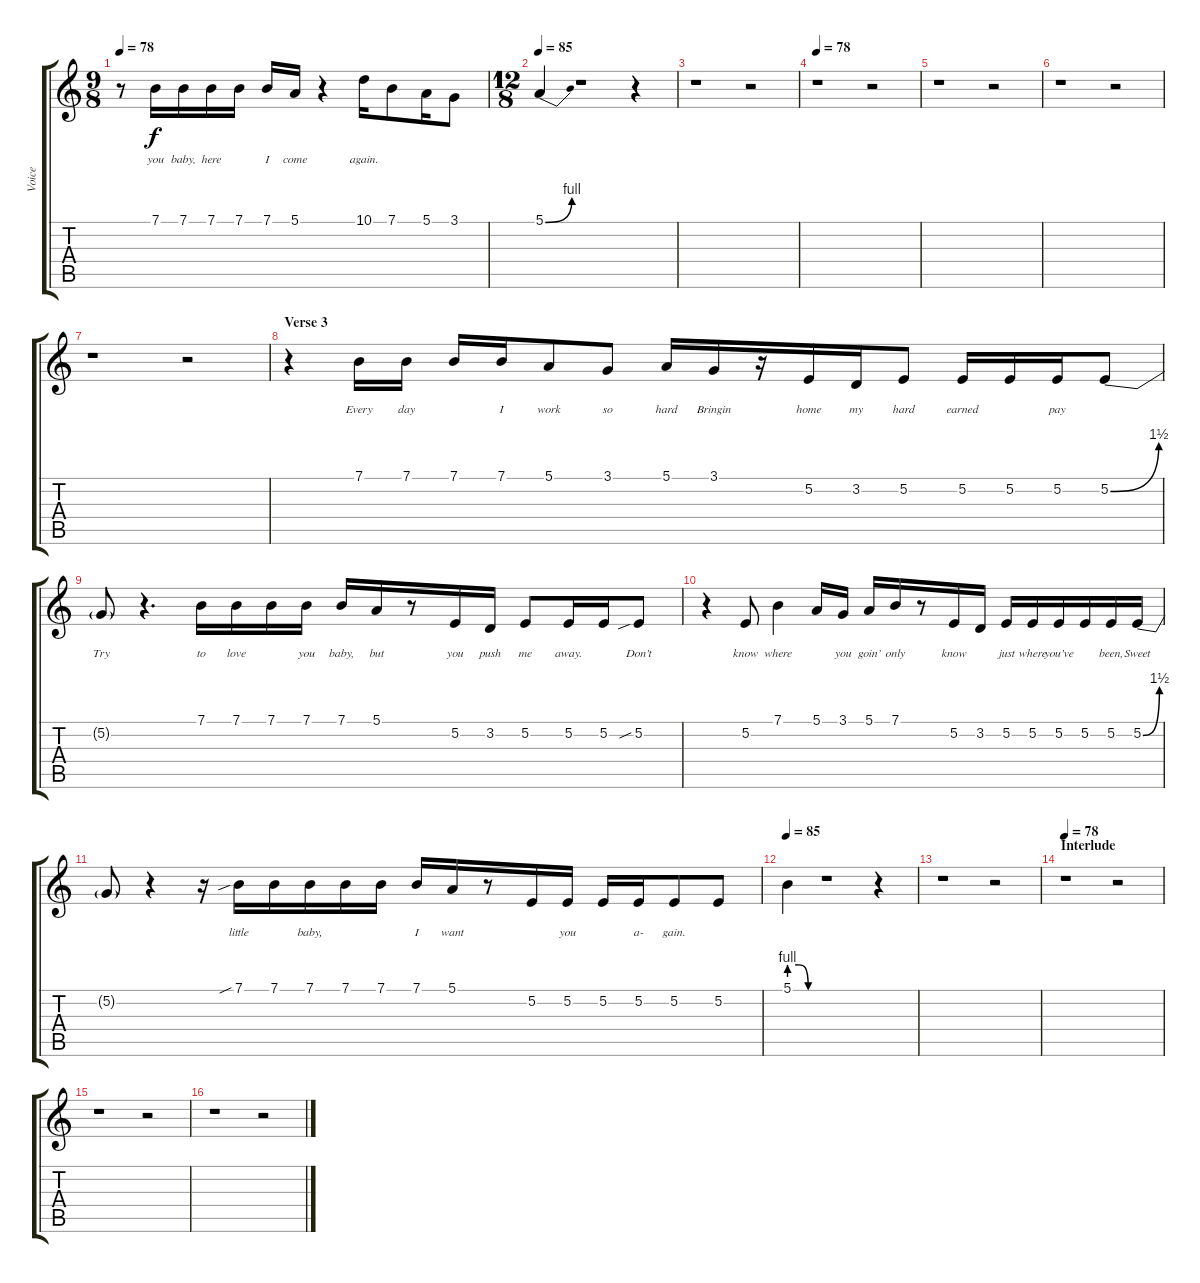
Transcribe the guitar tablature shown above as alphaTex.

\track ("Voice" "Voice") {instrument altosax}
\staff {score tabs}
\tuning (E4 B3 G3 D3 A2 E2) {hide}
\ts (9 8)
\tempo 78
\clef g2
\ks c
r.8{dy f} 7.1.16{lyrics (0 "") lyrics (1 "you") lyrics (2 "") lyrics (3 "") lyrics (4 "")} 7.1.16{lyrics (0 "") lyrics (1 "baby,") lyrics (2 "") lyrics (3 "") lyrics (4 "")} 7.1.16{lyrics (0 "") lyrics (1 "here") lyrics (2 "") lyrics (3 "") lyrics (4 "")} 7.1.16{lyrics (0 "") lyrics (1 "") lyrics (2 "") lyrics (3 "") lyrics (4 "")} 7.1.16{lyrics (0 "") lyrics (1 "I") lyrics (2 "") lyrics (3 "") lyrics (4 "")} 5.1.16{lyrics (0 "") lyrics (1 "come") lyrics (2 "") lyrics (3 "") lyrics (4 "")} r.4 10.1.16{lyrics (0 "") lyrics (1 "again.") lyrics (2 "") lyrics (3 "") lyrics (4 "")} 7.1.8 5.1.16 3.1.8 |
\ts (12 8)
\tempo 85
5.1{be (bend 0 0 60 4)}.4 r.1 r.4 |
r.1 r.2 |
\tempo 78
r.1 r.2 |
r.1 r.2 |
r.1 r.2 |
r.1 r.2 |
\section ("" "Verse 3")
r.4 7.1.16{lyrics (0 "") lyrics (1 "") lyrics (2 "Every") lyrics (3 "") lyrics (4 "")} 7.1.16{lyrics (0 "") lyrics (1 "") lyrics (2 "day") lyrics (3 "") lyrics (4 "")} 7.1.16{lyrics (0 "") lyrics (1 "") lyrics (2 "") lyrics (3 "") lyrics (4 "")} 7.1.16{lyrics (0 "") lyrics (1 "") lyrics (2 "I") lyrics (3 "") lyrics (4 "")} 5.1.8{lyrics (0 "") lyrics (1 "") lyrics (2 "work") lyrics (3 "") lyrics (4 "")} 3.1.8{lyrics (0 "") lyrics (1 "") lyrics (2 "so") lyrics (3 "") lyrics (4 "")} 5.1.16{lyrics (0 "") lyrics (1 "") lyrics (2 "hard") lyrics (3 "") lyrics (4 "")} 3.1.16{lyrics (0 "") lyrics (1 "") lyrics (2 "Bringin") lyrics (3 "") lyrics (4 "")} r.16 5.2.16{lyrics (0 "") lyrics (1 "") lyrics (2 "home") lyrics (3 "") lyrics (4 "")} 3.2.16{lyrics (0 "") lyrics (1 "") lyrics (2 "my") lyrics (3 "") lyrics (4 "")} 5.2.8{lyrics (0 "") lyrics (1 "") lyrics (2 "hard") lyrics (3 "") lyrics (4 "")} 5.2.16{lyrics (0 "") lyrics (1 "") lyrics (2 "earned") lyrics (3 "") lyrics (4 "")} 5.2.16{lyrics (0 "") lyrics (1 "") lyrics (2 "") lyrics (3 "") lyrics (4 "")} 5.2.16{lyrics (0 "") lyrics (1 "") lyrics (2 "pay") lyrics (3 "") lyrics (4 "")} 5.2{be (bend 0 0 60 6)}.8{lyrics (0 "") lyrics (1 "") lyrics (2 "") lyrics (3 "") lyrics (4 "")} |
5.2{t}.8{lyrics (0 "") lyrics (1 "") lyrics (2 "Try") lyrics (3 "") lyrics (4 "")} r.4{d} 7.1.16{lyrics (0 "") lyrics (1 "") lyrics (2 "to") lyrics (3 "") lyrics (4 "")} 7.1.16{lyrics (0 "") lyrics (1 "") lyrics (2 "love") lyrics (3 "") lyrics (4 "")} 7.1.16{lyrics (0 "") lyrics (1 "") lyrics (2 "") lyrics (3 "") lyrics (4 "")} 7.1.16{lyrics (0 "") lyrics (1 "") lyrics (2 "you") lyrics (3 "") lyrics (4 "")} 7.1.16{lyrics (0 "") lyrics (1 "") lyrics (2 "baby,") lyrics (3 "") lyrics (4 "")} 5.1.16{lyrics (0 "") lyrics (1 "") lyrics (2 "but") lyrics (3 "") lyrics (4 "")} r.8 5.2.16{lyrics (0 "") lyrics (1 "") lyrics (2 "you") lyrics (3 "") lyrics (4 "")} 3.2.16{lyrics (0 "") lyrics (1 "") lyrics (2 "push") lyrics (3 "") lyrics (4 "")} 5.2.8{lyrics (0 "") lyrics (1 "") lyrics (2 "me") lyrics (3 "") lyrics (4 "")} 5.2.16{lyrics (0 "") lyrics (1 "") lyrics (2 "away.") lyrics (3 "") lyrics (4 "")} 5.2.16{lyrics (0 "") lyrics (1 "") lyrics (2 "") lyrics (3 "") lyrics (4 "")} 5.2{sib}.8{lyrics (0 "") lyrics (1 "") lyrics (2 "Don’t") lyrics (3 "") lyrics (4 "")} |
r.4 5.2.8{lyrics (0 "") lyrics (1 "") lyrics (2 "know") lyrics (3 "") lyrics (4 "")} 7.1.4{lyrics (0 "") lyrics (1 "") lyrics (2 "where") lyrics (3 "") lyrics (4 "")} 5.1.16{lyrics (0 "") lyrics (1 "") lyrics (2 "") lyrics (3 "") lyrics (4 "")} 3.1.16{lyrics (0 "") lyrics (1 "") lyrics (2 "you") lyrics (3 "") lyrics (4 "")} 5.1.16{lyrics (0 "") lyrics (1 "") lyrics (2 "goin’") lyrics (3 "") lyrics (4 "")} 7.1.16{lyrics (0 "") lyrics (1 "") lyrics (2 "only") lyrics (3 "") lyrics (4 "")} r.8 5.2.16{lyrics (0 "") lyrics (1 "") lyrics (2 "know") lyrics (3 "") lyrics (4 "")} 3.2.16{lyrics (0 "") lyrics (1 "") lyrics (2 "") lyrics (3 "") lyrics (4 "")} 5.2.16{lyrics (0 "") lyrics (1 "") lyrics (2 "just") lyrics (3 "") lyrics (4 "")} 5.2.16{lyrics (0 "") lyrics (1 "") lyrics (2 "where") lyrics (3 "") lyrics (4 "")} 5.2.16{lyrics (0 "") lyrics (1 "") lyrics (2 "you’ve") lyrics (3 "") lyrics (4 "")} 5.2.16{lyrics (0 "") lyrics (1 "") lyrics (2 "") lyrics (3 "") lyrics (4 "")} 5.2.16{lyrics (0 "") lyrics (1 "") lyrics (2 "been,") lyrics (3 "") lyrics (4 "")} 5.2{be (bend 0 0 60 6)}.16{lyrics (0 "") lyrics (1 "") lyrics (2 "Sweet") lyrics (3 "") lyrics (4 "")} |
5.2{t}.8{lyrics (0 "") lyrics (1 "") lyrics (2 "") lyrics (3 "") lyrics (4 "")} r.4 r.16 7.1{sib}.16{lyrics (0 "") lyrics (1 "") lyrics (2 "little") lyrics (3 "") lyrics (4 "")} 7.1.16{lyrics (0 "") lyrics (1 "") lyrics (2 "") lyrics (3 "") lyrics (4 "")} 7.1.16{lyrics (0 "") lyrics (1 "") lyrics (2 "baby,") lyrics (3 "") lyrics (4 "")} 7.1.16{lyrics (0 "") lyrics (1 "") lyrics (2 "") lyrics (3 "") lyrics (4 "")} 7.1.16{lyrics (0 "") lyrics (1 "") lyrics (2 "") lyrics (3 "") lyrics (4 "")} 7.1.16{lyrics (0 "") lyrics (1 "") lyrics (2 "I") lyrics (3 "") lyrics (4 "")} 5.1.16{lyrics (0 "") lyrics (1 "") lyrics (2 "want") lyrics (3 "") lyrics (4 "")} r.8 5.2.16{lyrics (0 "") lyrics (1 "") lyrics (2 "") lyrics (3 "") lyrics (4 "")} 5.2.16{lyrics (0 "") lyrics (1 "") lyrics (2 "you") lyrics (3 "") lyrics (4 "")} 5.2.16{lyrics (0 "") lyrics (1 "") lyrics (2 "") lyrics (3 "") lyrics (4 "")} 5.2.16{lyrics (0 "") lyrics (1 "") lyrics (2 "a-") lyrics (3 "") lyrics (4 "")} 5.2.8{lyrics (0 "") lyrics (1 "") lyrics (2 "gain.") lyrics (3 "") lyrics (4 "")} 5.2.8 |
\tempo 85
5.1{be (custom 0 4 20 4 40 0 60 0)}.4 r.1 r.4 |
r.1 r.2 |
\section ("" "Interlude")
\tempo 78
r.1 r.2 |
r.1 r.2 |
r.1 r.2
